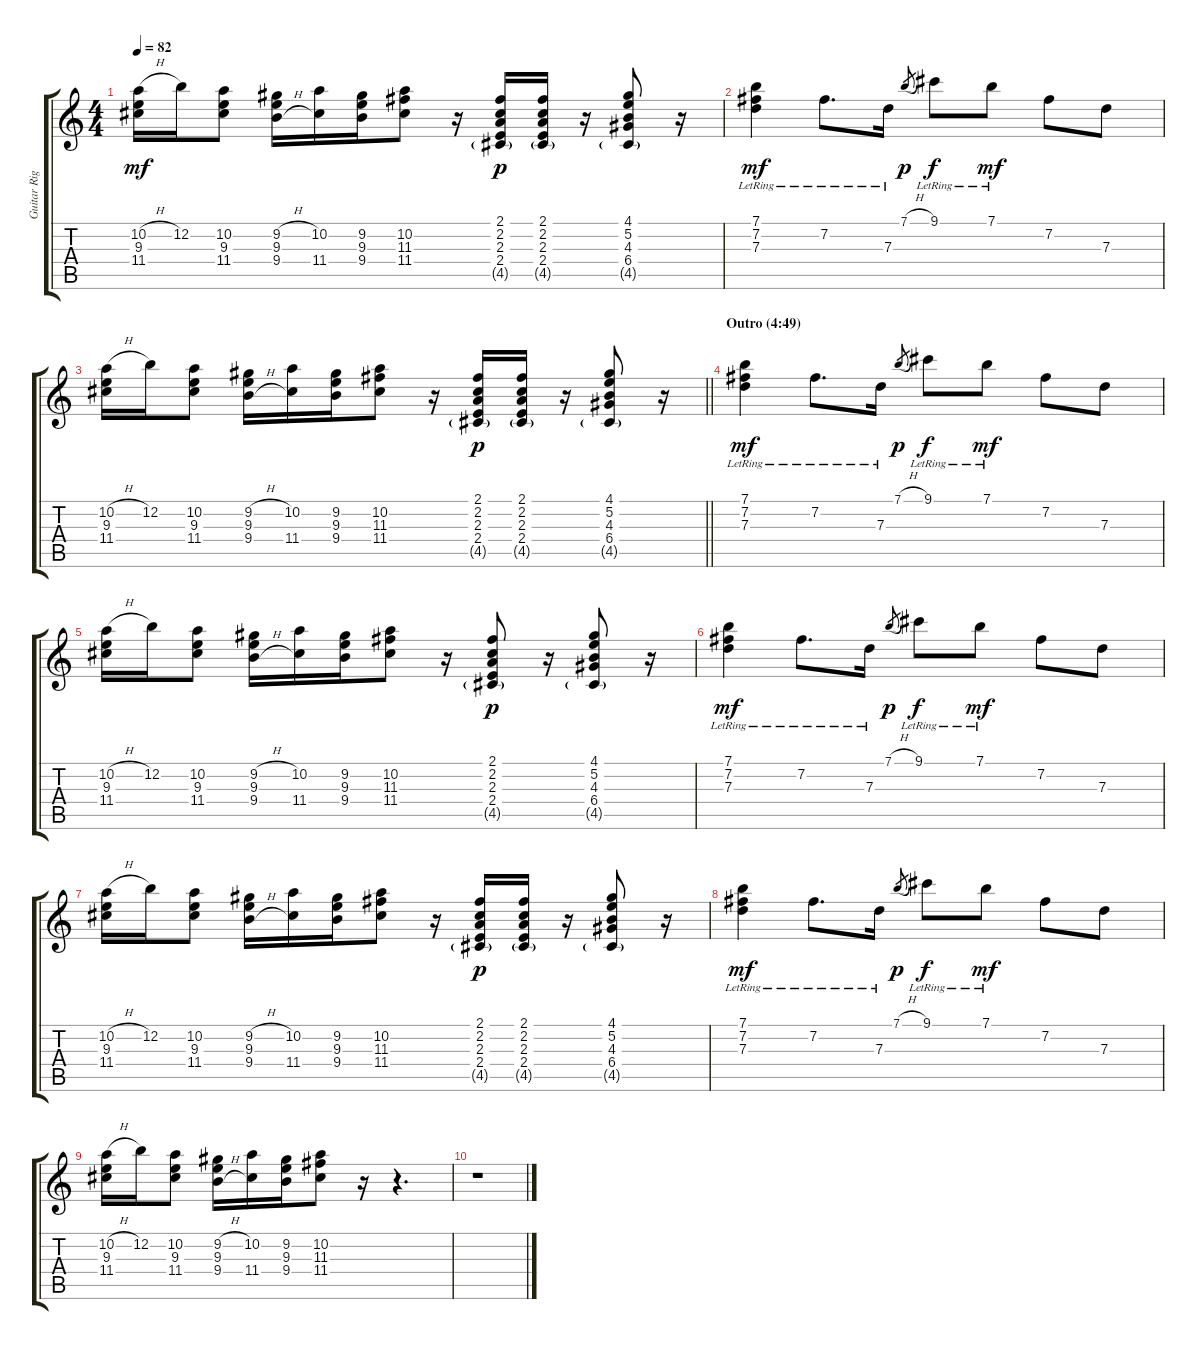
\track ("Guitar Right" "Guitar Rig") {instrument overdrivenguitar}
\staff {score tabs}
\tuning (E4 B3 G3 D3 A2 E2) {hide}
\ts (4 4)
\tempo 82
\clef g2
\ks c
(10.2{h} 9.3 11.4).16{dy mf} 12.2.16 (10.2 9.3 11.4).8 (9.2{h} 9.3 9.4{h}).16 (10.2 11.4).16 (9.2 9.3 9.4).16 (10.2 11.3 11.4).8 r.16 (2.1 2.2 2.3 2.4 4.5{g}).16{dy p} (2.1 2.2 2.3 2.4 4.5{g}).16 r.16 (4.1 5.2 4.3 6.4 4.5{g}).8 r.16 |
(7.1{lr} 7.2{lr} 7.3{lr}).4{dy mf} 7.2{lr}.8{d} 7.3{lr}.16 7.1{h}.8{gr dy p} 9.1{lr}.8{dy f} 7.1{lr}.8{dy mf} 7.2.8 7.3.8 |
\barLineRight lightlight
(10.2{h} 9.3 11.4).16 12.2.16 (10.2 9.3 11.4).8 (9.2{h} 9.3 9.4{h}).16 (10.2 11.4).16 (9.2 9.3 9.4).16 (10.2 11.3 11.4).8 r.16 (2.1 2.2 2.3 2.4 4.5{g}).16{dy p} (2.1 2.2 2.3 2.4 4.5{g}).16 r.16 (4.1 5.2 4.3 6.4 4.5{g}).8 r.16 |
\section ("" "Outro (4:49)")
(7.1{lr} 7.2{lr} 7.3{lr}).4{dy mf} 7.2{lr}.8{d} 7.3{lr}.16 7.1{h}.8{gr dy p} 9.1{lr}.8{dy f} 7.1{lr}.8{dy mf} 7.2.8 7.3.8 |
(10.2{h} 9.3 11.4).16 12.2.16 (10.2 9.3 11.4).8 (9.2{h} 9.3 9.4{h}).16 (10.2 11.4).16 (9.2 9.3 9.4).16 (10.2 11.3 11.4).8 r.16 (2.1 2.2 2.3 2.4 4.5{g}).8{dy p} r.16 (4.1 5.2 4.3 6.4 4.5{g}).8 r.16 |
(7.1{lr} 7.2{lr} 7.3{lr}).4{dy mf} 7.2{lr}.8{d} 7.3{lr}.16 7.1{h}.8{gr dy p} 9.1{lr}.8{dy f} 7.1{lr}.8{dy mf} 7.2.8 7.3.8 |
(10.2{h} 9.3 11.4).16 12.2.16 (10.2 9.3 11.4).8 (9.2{h} 9.3 9.4{h}).16 (10.2 11.4).16 (9.2 9.3 9.4).16 (10.2 11.3 11.4).8 r.16 (2.1 2.2 2.3 2.4 4.5{g}).16{dy p} (2.1 2.2 2.3 2.4 4.5{g}).16 r.16 (4.1 5.2 4.3 6.4 4.5{g}).8 r.16 |
(7.1{lr} 7.2{lr} 7.3{lr}).4{dy mf} 7.2{lr}.8{d} 7.3{lr}.16 7.1{h}.8{gr dy p} 9.1{lr}.8{dy f} 7.1{lr}.8{dy mf} 7.2.8 7.3.8 |
(10.2{h} 9.3 11.4).16 12.2.16 (10.2 9.3 11.4).8 (9.2{h} 9.3 9.4{h}).16 (10.2 11.4).16 (9.2 9.3 9.4).16 (10.2 11.3 11.4).8 r.16 r.4{d} |
r.1
